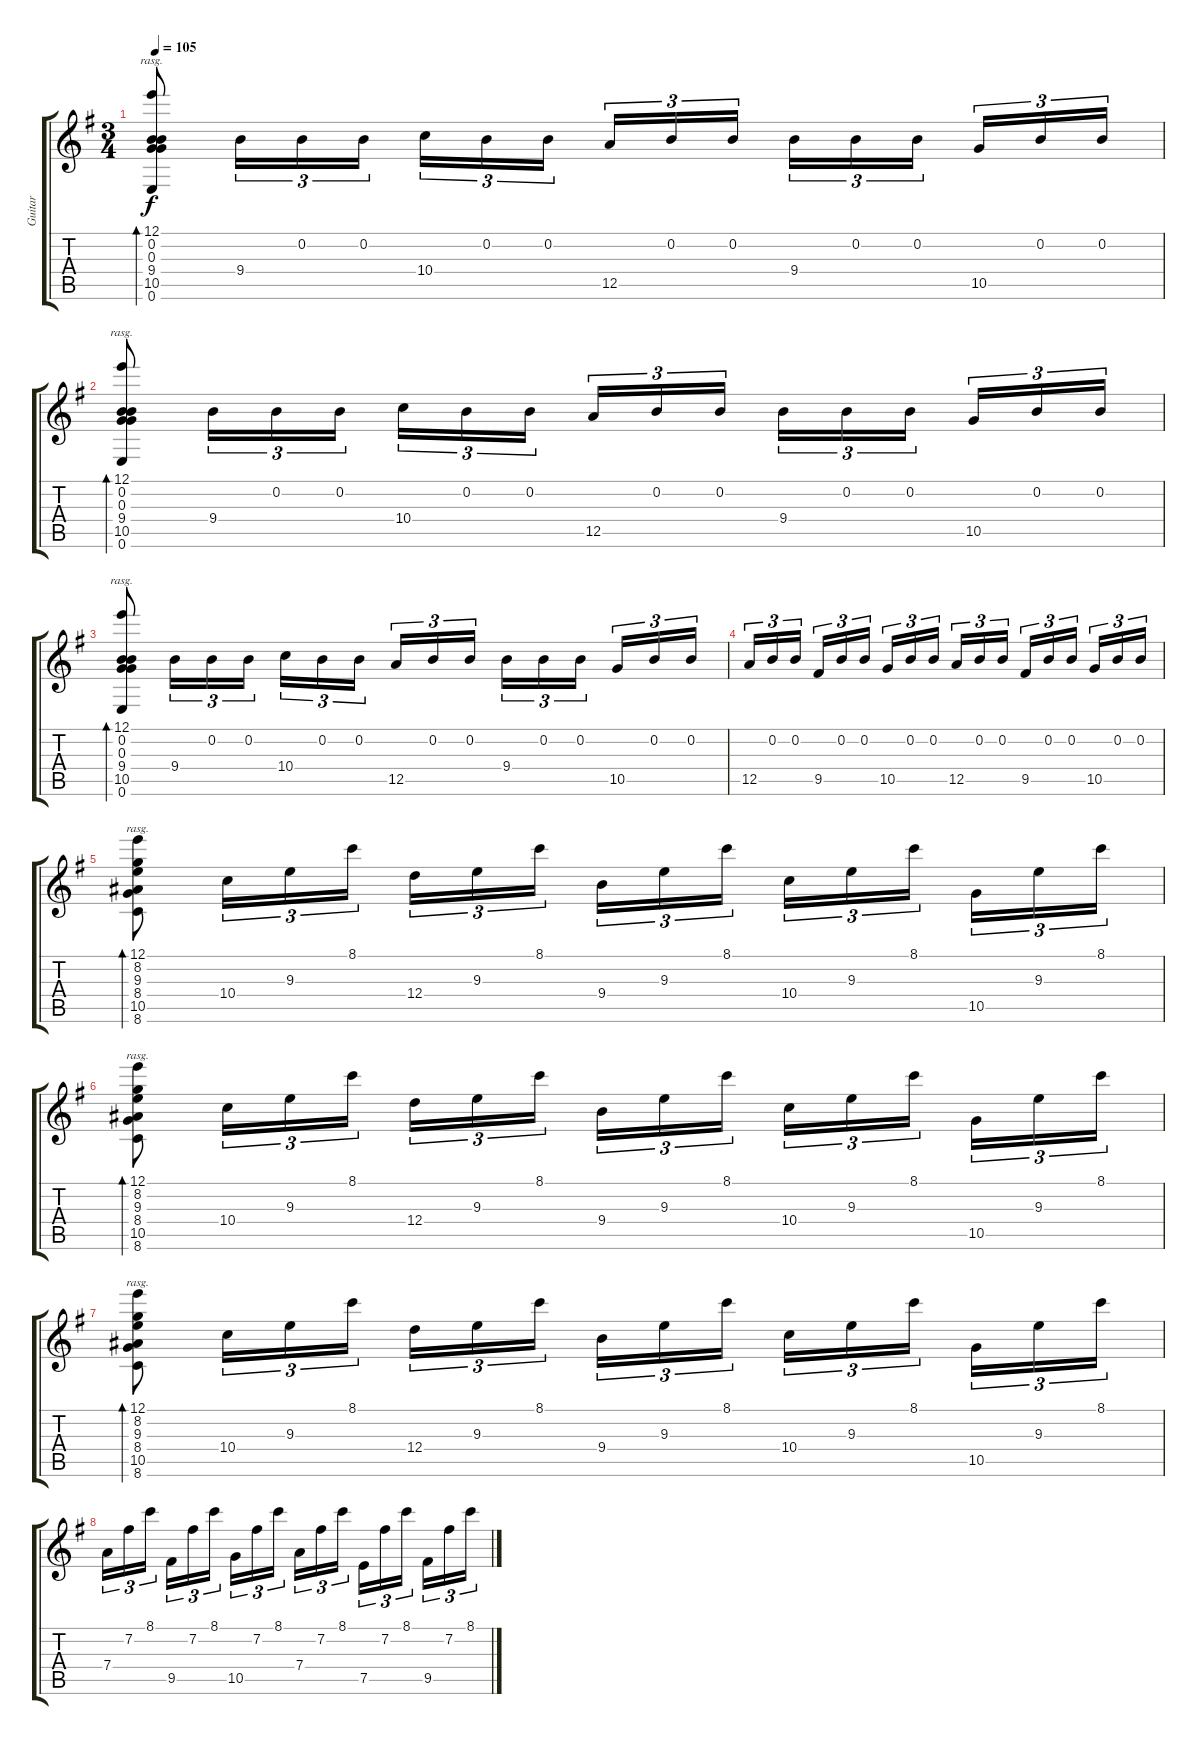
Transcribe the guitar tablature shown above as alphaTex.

\track ("Guitar" "Guitar") {instrument acousticguitarnylon}
\staff {score tabs}
\tuning (E4 B3 G3 D3 A2 E2) {hide}
\ts (3 4)
\tempo 105
\clef g2
\ks g
(12.1 0.2 0.3 9.4 10.5 0.6).8{bd 60 rasg ii dy f} 9.4.16{tu (3 2)} 0.2.16{tu (3 2)} 0.2.16{tu (3 2)} 10.4.16{tu (3 2)} 0.2.16{tu (3 2)} 0.2.16{tu (3 2) beam splitsecondary} 12.5.16{tu (3 2)} 0.2.16{tu (3 2)} 0.2.16{tu (3 2)} 9.4.16{tu (3 2)} 0.2.16{tu (3 2)} 0.2.16{tu (3 2) beam splitsecondary} 10.5.16{tu (3 2)} 0.2.16{tu (3 2)} 0.2.16{tu (3 2)} |
(12.1 0.2 0.3 9.4 10.5 0.6).8{bd 60 rasg ii} 9.4.16{tu (3 2)} 0.2.16{tu (3 2)} 0.2.16{tu (3 2)} 10.4.16{tu (3 2)} 0.2.16{tu (3 2)} 0.2.16{tu (3 2) beam splitsecondary} 12.5.16{tu (3 2)} 0.2.16{tu (3 2)} 0.2.16{tu (3 2)} 9.4.16{tu (3 2)} 0.2.16{tu (3 2)} 0.2.16{tu (3 2) beam splitsecondary} 10.5.16{tu (3 2)} 0.2.16{tu (3 2)} 0.2.16{tu (3 2)} |
(12.1 0.2 0.3 9.4 10.5 0.6).8{bd 60 rasg ii} 9.4.16{tu (3 2)} 0.2.16{tu (3 2)} 0.2.16{tu (3 2)} 10.4.16{tu (3 2)} 0.2.16{tu (3 2)} 0.2.16{tu (3 2) beam splitsecondary} 12.5.16{tu (3 2)} 0.2.16{tu (3 2)} 0.2.16{tu (3 2)} 9.4.16{tu (3 2)} 0.2.16{tu (3 2)} 0.2.16{tu (3 2) beam splitsecondary} 10.5.16{tu (3 2)} 0.2.16{tu (3 2)} 0.2.16{tu (3 2)} |
12.5.16{tu (3 2)} 0.2.16{tu (3 2)} 0.2.16{tu (3 2) beam splitsecondary} 9.5.16{tu (3 2)} 0.2.16{tu (3 2)} 0.2.16{tu (3 2)} 10.5.16{tu (3 2)} 0.2.16{tu (3 2)} 0.2.16{tu (3 2) beam splitsecondary} 12.5.16{tu (3 2)} 0.2.16{tu (3 2)} 0.2.16{tu (3 2)} 9.5.16{tu (3 2)} 0.2.16{tu (3 2)} 0.2.16{tu (3 2) beam splitsecondary} 10.5.16{tu (3 2)} 0.2.16{tu (3 2)} 0.2.16{tu (3 2)} |
(12.1 8.2 9.3 8.4 10.5 8.6).8{bd 60 rasg ii} 10.4.16{tu (3 2)} 9.3.16{tu (3 2)} 8.1.16{tu (3 2)} 12.4.16{tu (3 2)} 9.3.16{tu (3 2)} 8.1.16{tu (3 2) beam splitsecondary} 9.4.16{tu (3 2)} 9.3.16{tu (3 2)} 8.1.16{tu (3 2)} 10.4.16{tu (3 2)} 9.3.16{tu (3 2)} 8.1.16{tu (3 2) beam splitsecondary} 10.5.16{tu (3 2)} 9.3.16{tu (3 2)} 8.1.16{tu (3 2)} |
(12.1 8.2 9.3 8.4 10.5 8.6).8{bd 60 rasg ii} 10.4.16{tu (3 2)} 9.3.16{tu (3 2)} 8.1.16{tu (3 2)} 12.4.16{tu (3 2)} 9.3.16{tu (3 2)} 8.1.16{tu (3 2) beam splitsecondary} 9.4.16{tu (3 2)} 9.3.16{tu (3 2)} 8.1.16{tu (3 2)} 10.4.16{tu (3 2)} 9.3.16{tu (3 2)} 8.1.16{tu (3 2) beam splitsecondary} 10.5.16{tu (3 2)} 9.3.16{tu (3 2)} 8.1.16{tu (3 2)} |
(12.1 8.2 9.3 8.4 10.5 8.6).8{bd 60 rasg ii} 10.4.16{tu (3 2)} 9.3.16{tu (3 2)} 8.1.16{tu (3 2)} 12.4.16{tu (3 2)} 9.3.16{tu (3 2)} 8.1.16{tu (3 2) beam splitsecondary} 9.4.16{tu (3 2)} 9.3.16{tu (3 2)} 8.1.16{tu (3 2)} 10.4.16{tu (3 2)} 9.3.16{tu (3 2)} 8.1.16{tu (3 2) beam splitsecondary} 10.5.16{tu (3 2)} 9.3.16{tu (3 2)} 8.1.16{tu (3 2)} |
7.4.16{tu (3 2)} 7.2.16{tu (3 2)} 8.1.16{tu (3 2) beam splitsecondary} 9.5.16{tu (3 2)} 7.2.16{tu (3 2)} 8.1.16{tu (3 2)} 10.5.16{tu (3 2)} 7.2.16{tu (3 2)} 8.1.16{tu (3 2) beam splitsecondary} 7.4.16{tu (3 2)} 7.2.16{tu (3 2)} 8.1.16{tu (3 2)} 7.5.16{tu (3 2)} 7.2.16{tu (3 2)} 8.1.16{tu (3 2) beam splitsecondary} 9.5.16{tu (3 2)} 7.2.16{tu (3 2)} 8.1.16{tu (3 2)}
